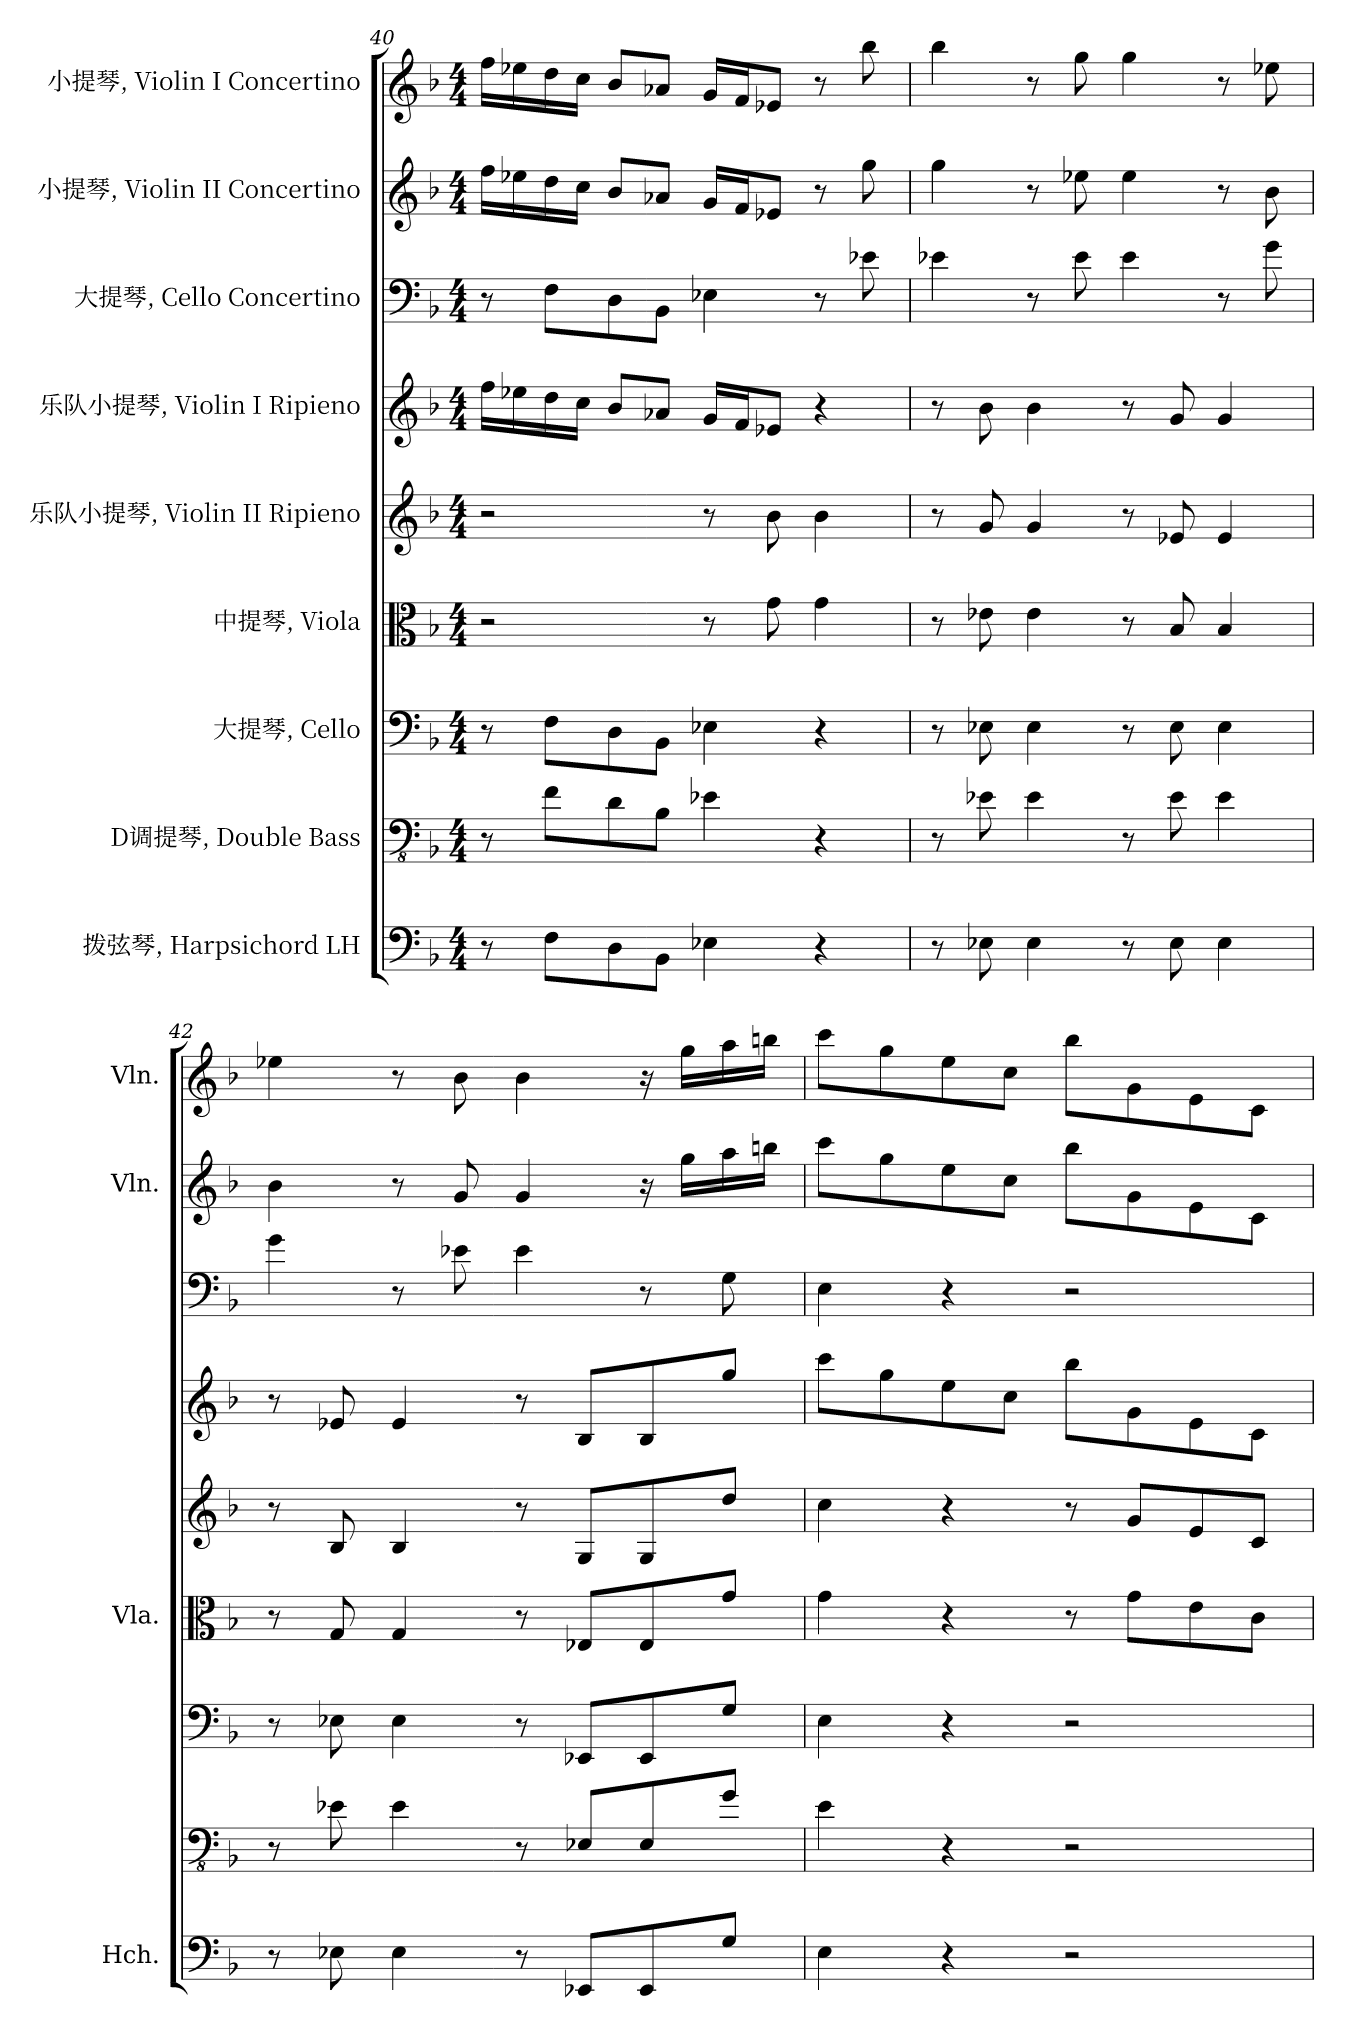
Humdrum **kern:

**kern	**kern	**kern	**kern	**kern	**kern	**kern	**kern	**kern
*part9	*part8	*part7	*part6	*part5	*part4	*part3	*part2	*part1
*staff9	*staff8	*staff7	*staff6	*staff5	*staff4	*staff3	*staff2	*staff1
*I"拨弦琴, Harpsichord LH	*I"D调提琴, Double Bass	*I"大提琴, Cello	*I"中提琴, Viola	*I"乐队小提琴, Violin II Ripieno	*I"乐队小提琴, Violin I Ripieno	*I"大提琴, Cello Concertino	*I"小提琴, Violin II Concertino	*I"小提琴, Violin I Concertino
*I'Hch.	*	*	*I'Vla.	*	*	*	*I'Vln.	*I'Vln.
*clefF4	*clefFv4	*clefF4	*clefC3	*clefG2	*clefG2	*clefF4	*clefG2	*clefG2
*	*ITrd7c12	*	*	*	*	*	*	*
*k[b-]	*k[b-]	*k[b-]	*k[b-]	*k[b-]	*k[b-]	*k[b-]	*k[b-]	*k[b-]
*M4/4	*M4/4	*M4/4	*M4/4	*M4/4	*M4/4	*M4/4	*M4/4	*M4/4
=40	=40	=40	=40	=40	=40	=40	=40	=40
8r	8r	8r	2r	2r	16ff\LL	8r	16ff\LL	16ff\LL
.	.	.	.	.	16ee-X\	.	16ee-X\	16ee-X\
8F\L	8FF\L	8F\L	.	.	16dd\	8F\L	16dd\	16dd\
.	.	.	.	.	16cc\JJ	.	16cc\JJ	16cc\JJ
8D\	8DD\	8D\	.	.	8b-/L	8D\	8b-/L	8b-/L
8BB-\J	8BBB-\J	8BB-\J	.	.	8a-X/J	8BB-\J	8a-X/J	8a-X/J
4E-X\	4EE-X\	4E-X\	8r	8r	16g/LL	4E-X\	16g/LL	16g/LL
.	.	.	.	.	16f/J	.	16f/J	16f/J
.	.	.	8g\	8b-\	8e-X/J	.	8e-X/J	8e-X/J
4r	4r	4r	4g\	4b-\	4r	8r	8r	8r
.	.	.	.	.	.	8e-X\	8gg\	8bb-\
=41	=41	=41	=41	=41	=41	=41	=41	=41
8r	8r	8r	8r	8r	8r	4e-X\	4gg\	4bb-\
8E-X\	8EE-X\	8E-X\	8e-X\	8g/	8b-\	.	.	.
4E-\	4EE-\	4E-\	4e-\	4g/	4b-\	8r	8r	8r
.	.	.	.	.	.	8e-\	8ee-X\	8gg\
8r	8r	8r	8r	8r	8r	4e-\	4ee-\	4gg\
8E-\	8EE-\	8E-\	8B-/	8e-X/	8g/	.	.	.
4E-\	4EE-\	4E-\	4B-/	4e-/	4g/	8r	8r	8r
.	.	.	.	.	.	8g\	8b-\	8ee-X\
!!LO:PB:g=z
=42	=42	=42	=42	=42	=42	=42	=42	=42
8r	8r	8r	8r	8r	8r	4g\	4b-\	4ee-X\
8E-X\	8EE-X\	8E-X\	8G/	8B-/	8e-X/	.	.	.
4E-\	4EE-\	4E-\	4G/	4B-/	4e-/	8r	8r	8r
.	.	.	.	.	.	8e-X\	8g/	8b-\
8r	8r	8r	8r	8r	8r	4e-\	4g/	4b-\
8EE-X/L	8EEE-X/L	8EE-X/L	8E-X/L	8G/L	8B-/L	.	.	.
8EE-/	8EEE-/	8EE-/	8E-/	8G/	8B-/	8r	16r	16r
.	.	.	.	.	.	.	16gg\LL	16gg\LL
8G/J	8GG/J	8G/J	8g/J	8dd/J	8gg/J	8G\	16aa\	16aa\
.	.	.	.	.	.	.	16bbn\JJ	16bbn\JJ
=43	=43	=43	=43	=43	=43	=43	=43	=43
4E\	4EE\	4E\	4g\	4cc\	8ccc\L	4E\	8ccc\L	8ccc\L
.	.	.	.	.	8gg\	.	8gg\	8gg\
4r	4r	4r	4r	4r	8ee\	4r	8ee\	8ee\
.	.	.	.	.	8cc\J	.	8cc\J	8cc\J
2r	2r	2r	8r	8r	8bb-\L	2r	8bb-\L	8bb-\L
.	.	.	8g\L	8g/L	8g\	.	8g\	8g\
.	.	.	8e\	8e/	8e\	.	8e\	8e\
.	.	.	8c\J	8c/J	8c\J	.	8c\J	8c\J
=	=	=	=	=	=	=	=	=
*-	*-	*-	*-	*-	*-	*-	*-	*-
